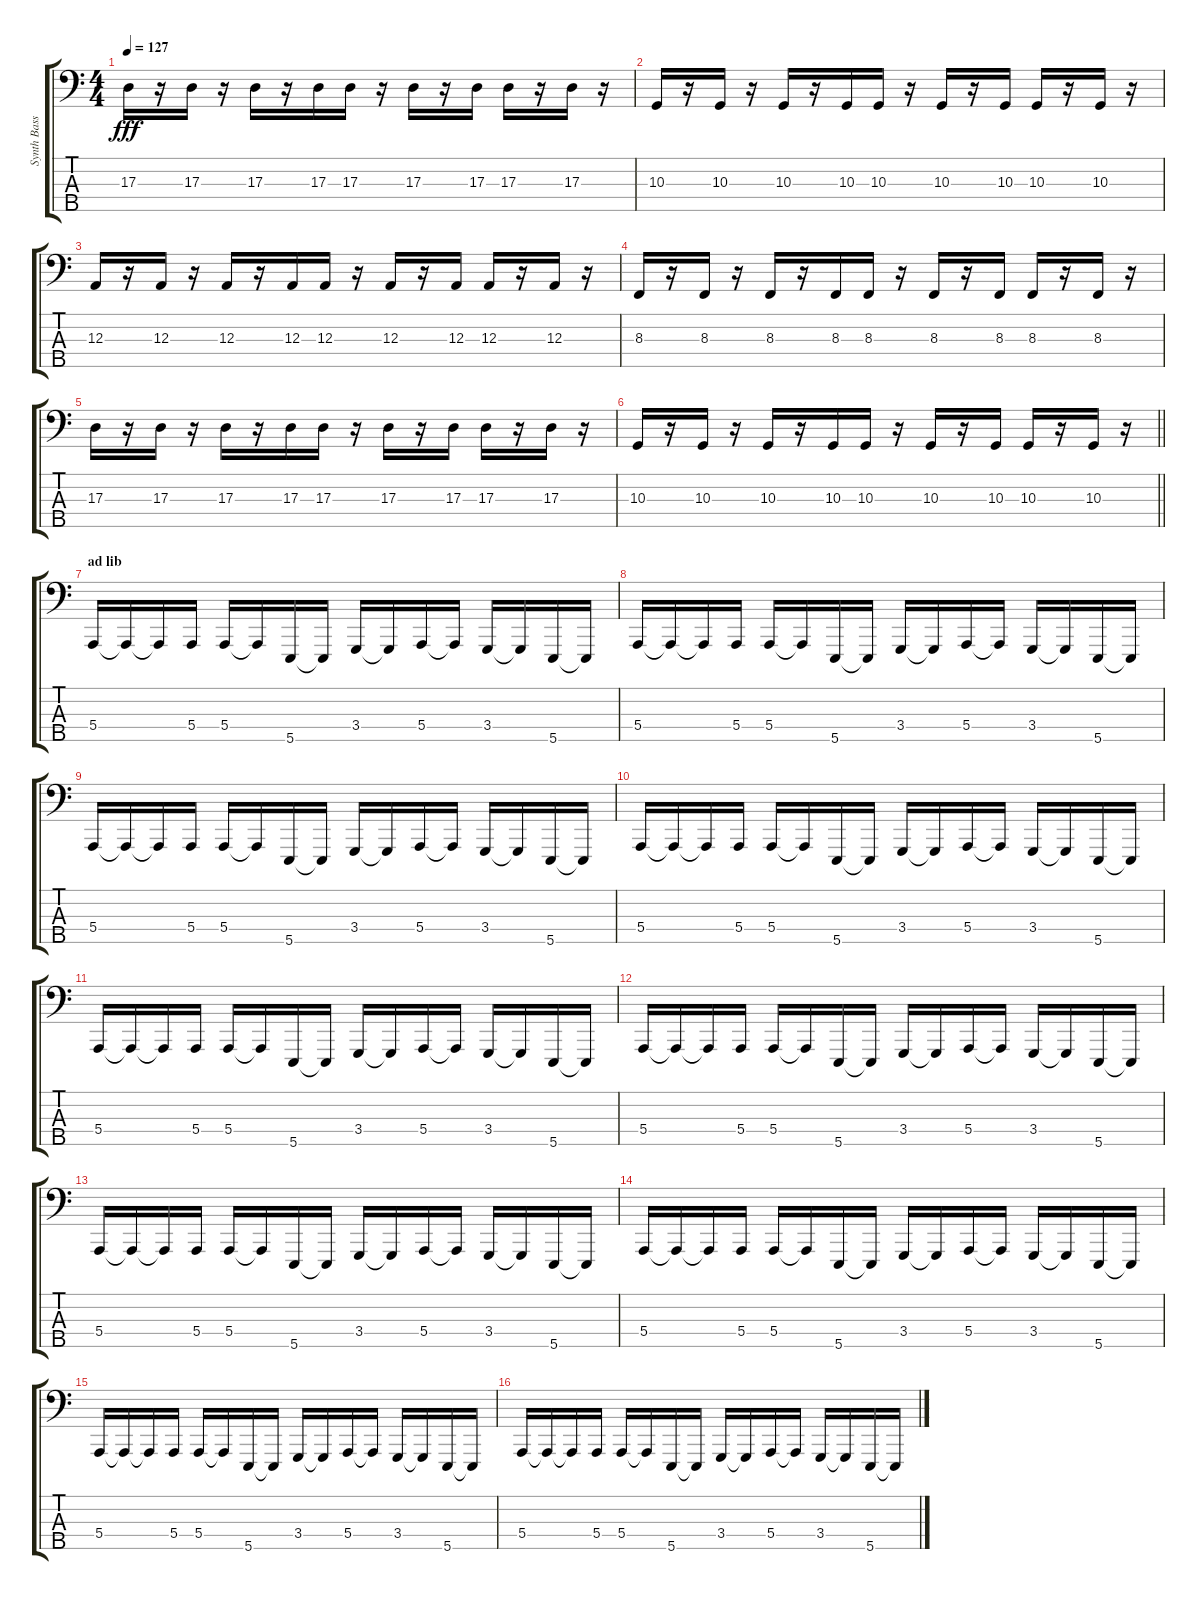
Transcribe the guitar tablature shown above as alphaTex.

\track ("Synth Bass" "Synth Bass") {instrument lead1square}
\staff {score tabs}
\tuning (G2 D2 A1 E1 B0) {hide}
\ts (4 4)
\tempo 127
\clef f4
\ks c
17.3.16{dy fff} r.16 17.3.16 r.16 17.3.16 r.16 17.3.16 17.3.16 r.16 17.3.16 r.16 17.3.16 17.3.16 r.16 17.3.16 r.16 |
10.3.16 r.16 10.3.16 r.16 10.3.16 r.16 10.3.16 10.3.16 r.16 10.3.16 r.16 10.3.16 10.3.16 r.16 10.3.16 r.16 |
12.3.16 r.16 12.3.16 r.16 12.3.16 r.16 12.3.16 12.3.16 r.16 12.3.16 r.16 12.3.16 12.3.16 r.16 12.3.16 r.16 |
8.3.16 r.16 8.3.16 r.16 8.3.16 r.16 8.3.16 8.3.16 r.16 8.3.16 r.16 8.3.16 8.3.16 r.16 8.3.16 r.16 |
17.3.16 r.16 17.3.16 r.16 17.3.16 r.16 17.3.16 17.3.16 r.16 17.3.16 r.16 17.3.16 17.3.16 r.16 17.3.16 r.16 |
\barLineRight lightlight
10.3.16 r.16 10.3.16 r.16 10.3.16 r.16 10.3.16 10.3.16 r.16 10.3.16 r.16 10.3.16 10.3.16 r.16 10.3.16 r.16 |
\section ("" "ad lib")
5.4.16 5.4{t}.16 5.4{t}.16 5.4.16 5.4.16 5.4{t}.16 5.5.16 5.5{t}.16 3.4.16 3.4{t}.16 5.4.16 5.4{t}.16 3.4.16 3.4{t}.16 5.5.16 5.5{t}.16 |
5.4.16 5.4{t}.16 5.4{t}.16 5.4.16 5.4.16 5.4{t}.16 5.5.16 5.5{t}.16 3.4.16 3.4{t}.16 5.4.16 5.4{t}.16 3.4.16 3.4{t}.16 5.5.16 5.5{t}.16 |
5.4.16 5.4{t}.16 5.4{t}.16 5.4.16 5.4.16 5.4{t}.16 5.5.16 5.5{t}.16 3.4.16 3.4{t}.16 5.4.16 5.4{t}.16 3.4.16 3.4{t}.16 5.5.16 5.5{t}.16 |
5.4.16 5.4{t}.16 5.4{t}.16 5.4.16 5.4.16 5.4{t}.16 5.5.16 5.5{t}.16 3.4.16 3.4{t}.16 5.4.16 5.4{t}.16 3.4.16 3.4{t}.16 5.5.16 5.5{t}.16 |
5.4.16 5.4{t}.16 5.4{t}.16 5.4.16 5.4.16 5.4{t}.16 5.5.16 5.5{t}.16 3.4.16 3.4{t}.16 5.4.16 5.4{t}.16 3.4.16 3.4{t}.16 5.5.16 5.5{t}.16 |
5.4.16 5.4{t}.16 5.4{t}.16 5.4.16 5.4.16 5.4{t}.16 5.5.16 5.5{t}.16 3.4.16 3.4{t}.16 5.4.16 5.4{t}.16 3.4.16 3.4{t}.16 5.5.16 5.5{t}.16 |
5.4.16 5.4{t}.16 5.4{t}.16 5.4.16 5.4.16 5.4{t}.16 5.5.16 5.5{t}.16 3.4.16 3.4{t}.16 5.4.16 5.4{t}.16 3.4.16 3.4{t}.16 5.5.16 5.5{t}.16 |
5.4.16 5.4{t}.16 5.4{t}.16 5.4.16 5.4.16 5.4{t}.16 5.5.16 5.5{t}.16 3.4.16 3.4{t}.16 5.4.16 5.4{t}.16 3.4.16 3.4{t}.16 5.5.16 5.5{t}.16 |
5.4.16 5.4{t}.16 5.4{t}.16 5.4.16 5.4.16 5.4{t}.16 5.5.16 5.5{t}.16 3.4.16 3.4{t}.16 5.4.16 5.4{t}.16 3.4.16 3.4{t}.16 5.5.16 5.5{t}.16 |
5.4.16 5.4{t}.16 5.4{t}.16 5.4.16 5.4.16 5.4{t}.16 5.5.16 5.5{t}.16 3.4.16 3.4{t}.16 5.4.16 5.4{t}.16 3.4.16 3.4{t}.16 5.5.16 5.5{t}.16
